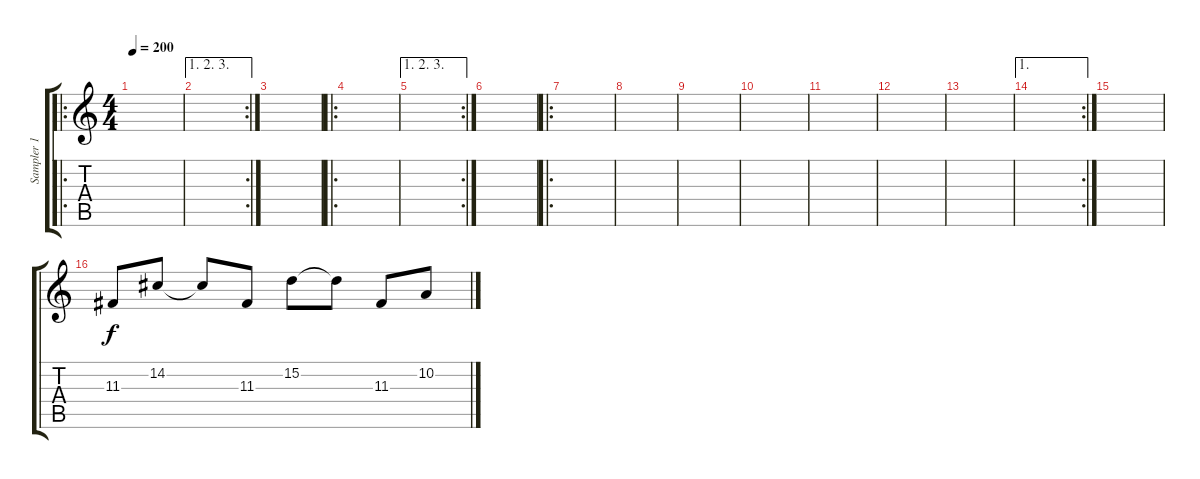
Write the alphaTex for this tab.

\track ("Sampler 1" "Sampler 1") {instrument pizzicatostrings}
\staff {score tabs}
\tuning (E4 B3 G3 D3 A2 E2) {hide}
\ro
\ts (4 4)
\tempo 200
\clef g2
\ks c
|
\ae (1 2 3)
\rc 2
|
|
\ro
|
\ae (1 2 3)
\rc 2
|
|
\ro
|
|
|
|
|
|
|
\ae 1
\rc 2
|
|
11.3.8 14.2.8 14.2{t}.8 11.3.8 15.2.8 15.2{t}.8 11.3.8 10.2.8
